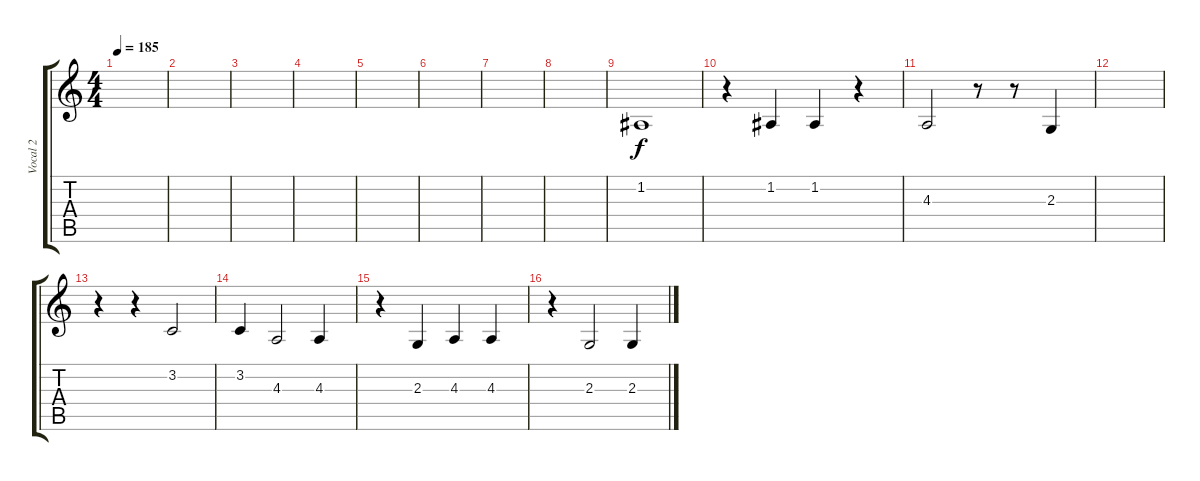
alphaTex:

\track ("Vocal 2" "Vocal 2") {instrument oboe}
\staff {score tabs}
\tuning (D4 A3 F3 C3 G2 C2) {hide}
\ts (4 4)
\tempo 185
\clef g2
\ks c
|
|
|
|
|
|
|
|
1.2.1 |
r.4 1.2.4 1.2.4 r.4 |
4.3.2 r.8 r.8 2.3.4 |
|
r.4 r.4 3.2.2 |
3.2.4 4.3.2 4.3.4 |
r.4 2.3.4 4.3.4 4.3.4 |
r.4 2.3.2 2.3.4
